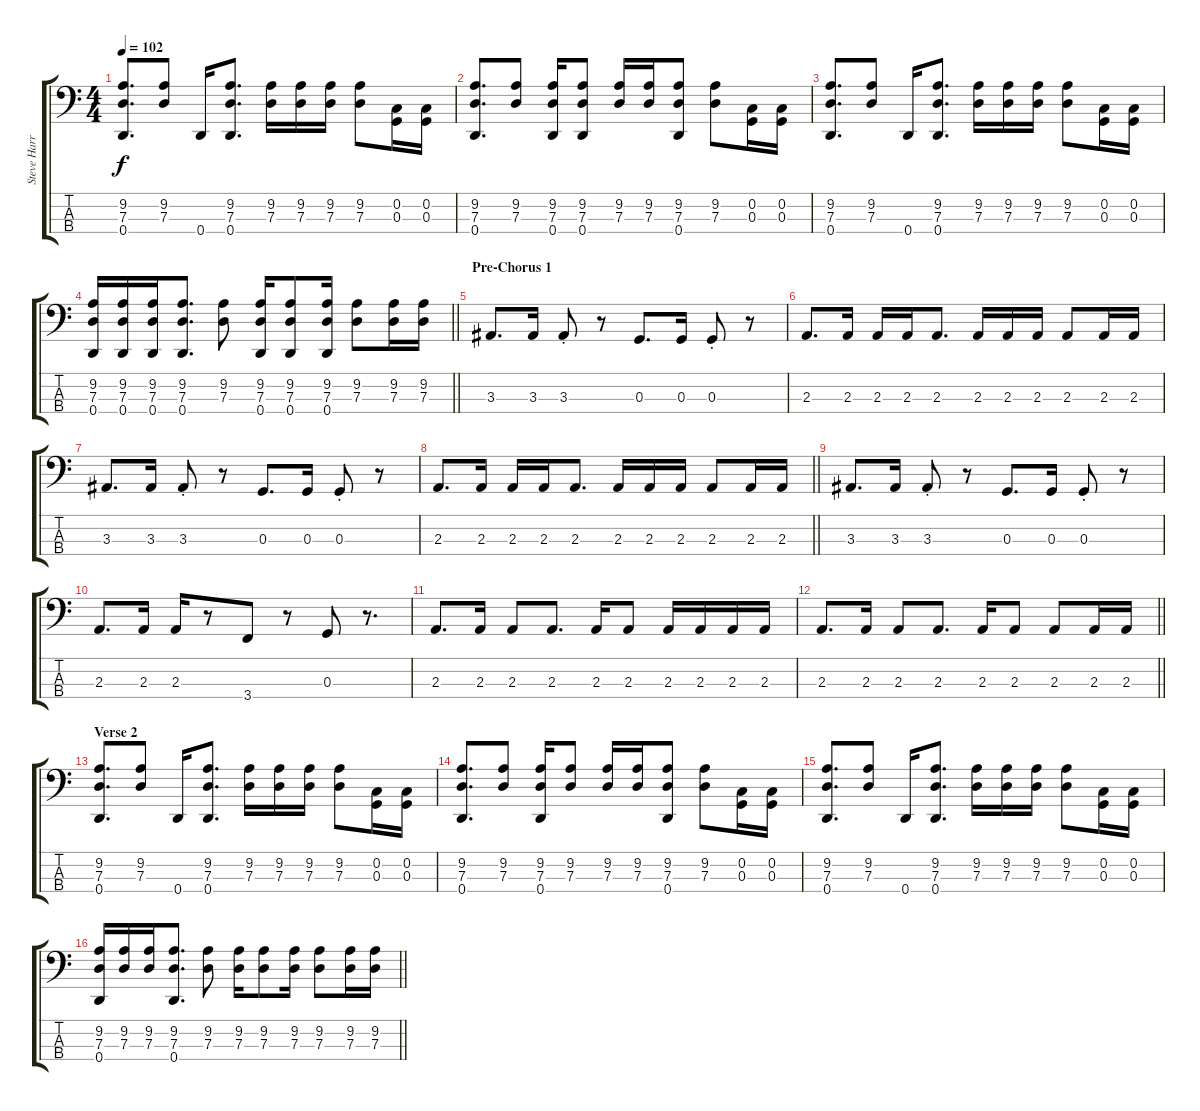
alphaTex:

\track ("Steve Harris" "Steve Harr") {instrument electricbassfinger}
\staff {score tabs}
\tuning (F2 C2 G1 D1) {hide}
\ts (4 4)
\tempo 102
\clef f4
\ks c
(9.2 7.3 0.4).8{d dy f} (9.2 7.3).8 0.4.16 (9.2 7.3 0.4).8{d} (9.2 7.3).16 (9.2 7.3).16 (9.2 7.3).16 (9.2 7.3).8 (0.2 0.3).16 (0.2 0.3).16 |
(9.2 7.3 0.4).8{d} (9.2 7.3).8 (9.2 7.3 0.4).16 (9.2 7.3 0.4).8 (9.2 7.3).16 (9.2 7.3).16 (9.2 7.3 0.4).8 (9.2 7.3).8 (0.2 0.3).16 (0.2 0.3).16 |
(9.2 7.3 0.4).8{d} (9.2 7.3).8 0.4.16 (9.2 7.3 0.4).8{d} (9.2 7.3).16 (9.2 7.3).16 (9.2 7.3).16 (9.2 7.3).8 (0.2 0.3).16 (0.2 0.3).16 |
\barLineRight lightlight
(9.2 7.3 0.4).16 (9.2 7.3 0.4).16 (9.2 7.3 0.4).16 (9.2 7.3 0.4).8{d} (9.2 7.3).8 (9.2 7.3 0.4).16 (9.2 7.3 0.4).8 (9.2 7.3 0.4).16 (9.2 7.3).8 (9.2 7.3).16 (9.2 7.3).16 |
\section ("" "Pre-Chorus 1")
3.3.8{d} 3.3.16 3.3{st}.8 r.8 0.3.8{d} 0.3.16 0.3{st}.8 r.8 |
2.3.8{d} 2.3.16 2.3.16 2.3.16 2.3.8{d} 2.3.16 2.3.16 2.3.16 2.3.8 2.3.16 2.3.16 |
3.3.8{d} 3.3.16 3.3{st}.8 r.8 0.3.8{d} 0.3.16 0.3{st}.8 r.8 |
\barLineRight lightlight
2.3.8{d} 2.3.16 2.3.16 2.3.16 2.3.8{d} 2.3.16 2.3.16 2.3.16 2.3.8 2.3.16 2.3.16 |
3.3.8{d} 3.3.16 3.3{st}.8 r.8 0.3.8{d} 0.3.16 0.3{st}.8 r.8 |
2.3.8{d} 2.3.16 2.3.16 r.8 3.4.8 r.8 0.3.8 r.8{d} |
2.3.8{d} 2.3.16 2.3.8 2.3.8{d} 2.3.16 2.3.8 2.3.16 2.3.16 2.3.16 2.3.16 |
\barLineRight lightlight
2.3.8{d} 2.3.16 2.3.8 2.3.8{d} 2.3.16 2.3.8 2.3.8 2.3.16 2.3.16 |
\section ("" "Verse 2")
(9.2 7.3 0.4).8{d} (9.2 7.3).8 0.4.16 (9.2 7.3 0.4).8{d} (9.2 7.3).16 (9.2 7.3).16 (9.2 7.3).16 (9.2 7.3).8 (0.2 0.3).16 (0.2 0.3).16 |
(9.2 7.3 0.4).8{d} (9.2 7.3).8 (9.2 7.3 0.4).16 (9.2 7.3).8 (9.2 7.3).16 (9.2 7.3).16 (9.2 7.3 0.4).8 (9.2 7.3).8 (0.2 0.3).16 (0.2 0.3).16 |
(9.2 7.3 0.4).8{d} (9.2 7.3).8 0.4.16 (9.2 7.3 0.4).8{d} (9.2 7.3).16 (9.2 7.3).16 (9.2 7.3).16 (9.2 7.3).8 (0.2 0.3).16 (0.2 0.3).16 |
\barLineRight lightlight
(9.2 7.3 0.4).16 (9.2 7.3).16 (9.2 7.3).16 (9.2 7.3 0.4).8{d} (9.2 7.3).8 (9.2 7.3).16 (9.2 7.3).8 (9.2 7.3).16 (9.2 7.3).8 (9.2 7.3).16 (9.2 7.3).16
